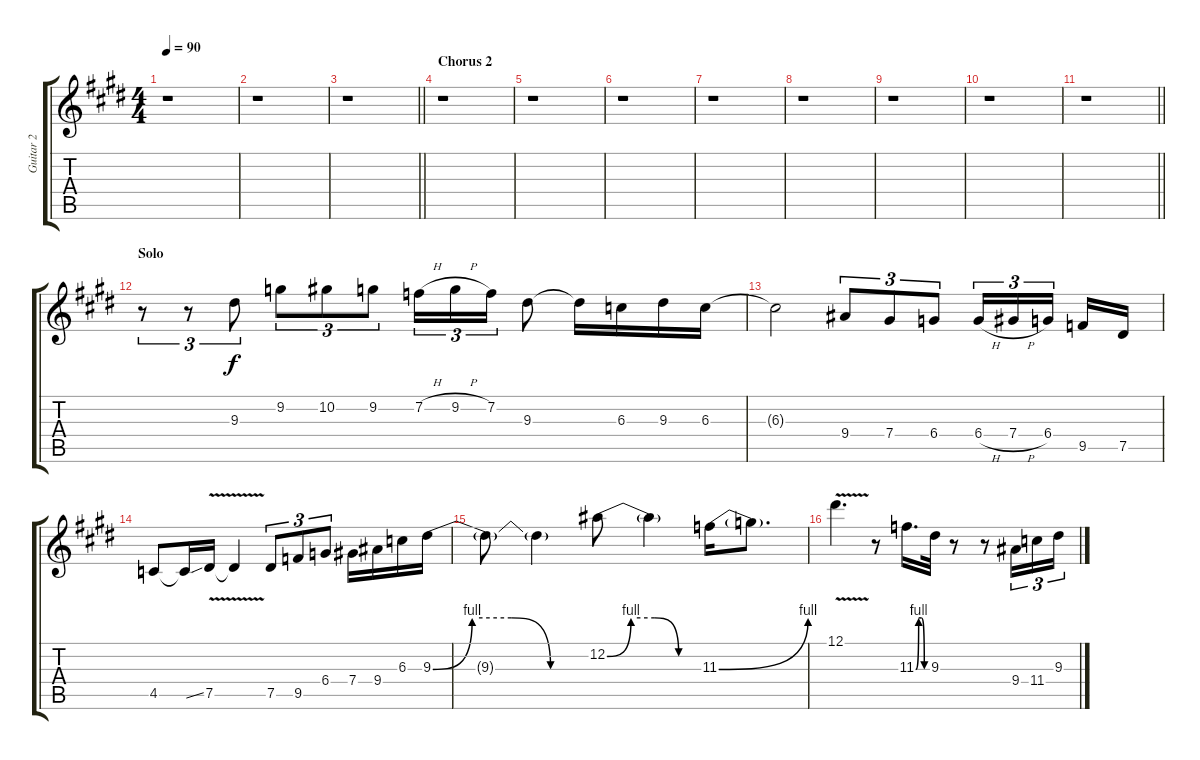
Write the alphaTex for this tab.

\track ("Guitar 2" "Guitar 2") {instrument distortionguitar}
\staff {score tabs}
\tuning (Eb4 Bb3 Gb3 Db3 Ab2 Eb2) {hide}
\ts (4 4)
\tempo 90
\clef g2
\ks e
r.1{dy f} |
r.1 |
\barLineRight lightlight
r.1 |
\section ("" "Chorus 2")
r.1 |
r.1 |
r.1 |
r.1 |
r.1 |
r.1 |
r.1 |
\barLineRight lightlight
r.1 |
\section ("" "Solo")
r.8{tu (3 2) volume 13 instrument electricguitarjazz} r.8{tu (3 2)} 9.3.8{tu (3 2)} 9.2.8{tu (3 2)} 10.2.8{tu (3 2)} 9.2.8{tu (3 2)} 7.2{h}.16{tu (3 2)} 9.2{h}.16{tu (3 2)} 7.2.16{tu (3 2)} 9.3.8 9.3{t}.16 6.3.16 9.3.16 6.3.16 |
6.3{t}.2 9.4.8{tu (3 2)} 7.4.8{tu (3 2)} 6.4.8{tu (3 2)} 6.4{h}.16{tu (3 2)} 7.4{h}.16{tu (3 2)} 6.4.16{tu (3 2) beam splitsecondary} 9.5.16 7.5.16 |
4.5.8 4.5{ss t}.16 7.5{v}.16 7.5{t}.4 7.5.8{tu (3 2)} 9.5.8{tu (3 2)} 6.4.8{tu (3 2)} 7.4.16 9.4.16 6.3.16 9.3{be (custom 0 0 15 4 30 4 45 0 60 0)}.16 |
9.3{t}.8 9.3{t}.4 12.2{be (custom 0 0 15 4 30 4 45 0 60 0)}.8 12.2{t}.4 11.3{be (bend 0 0 60 4)}.16 11.3{t}.8{d} |
12.1{v}.4{d} r.8 11.3{be (custom 0 0 15 4 30 4 45 0 60 0)}.16{d} 9.3.32 r.8 r.8 9.4.16{tu (3 2)} 11.4.16{tu (3 2)} 9.3.16{tu (3 2)}
